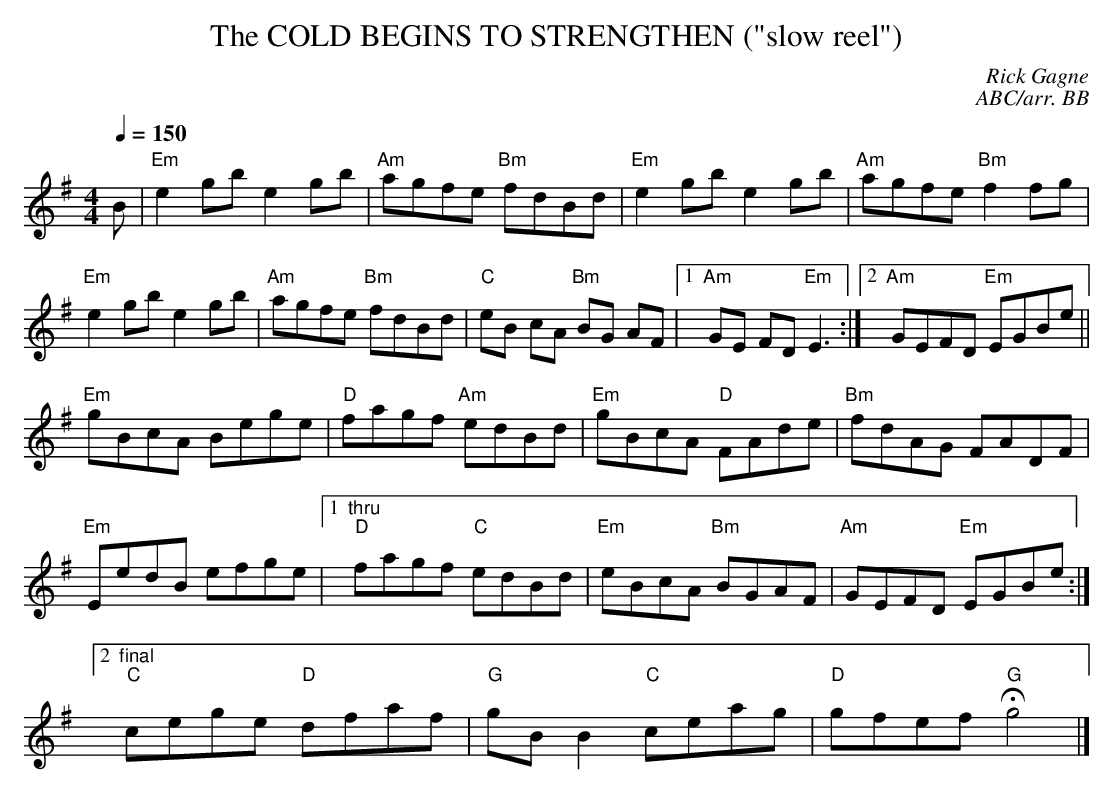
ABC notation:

X:1
T: COLD BEGINS TO STRENGTHEN ("slow reel"), The
C: Rick Gagne
C:ABC/arr. BB
M: 4/4
Q:1/4=150
K: Em
B|"Em"e2gb e2gb | "Am"agfe "Bm"fdBd | "Em"e2gb e2gb | "Am"agfe "Bm"f2fg |
"Em"e2gb e2gb | "Am"agfe "Bm"fdBd | "C"eB cA "Bm"BG AF |1 "Am"GE FD "Em"E3 :|\
[2 "Am"GEFD "Em"EGBe ||
"Em"gBcA Bege | "D"fagf "Am"edBd | "Em"gBcA "D"FAde | "Bm"fdAG FADF |
"Em"EedB efge |1 "thru""D"fagf "C"edBd | "Em"eBcA "Bm"BGAF | "Am"GEFD "Em"EGBe :|
[2 "final""C"cege "D"dfaf | "G"gBB2 "C"ceag | "D"gfef "G"Hg4 |]
